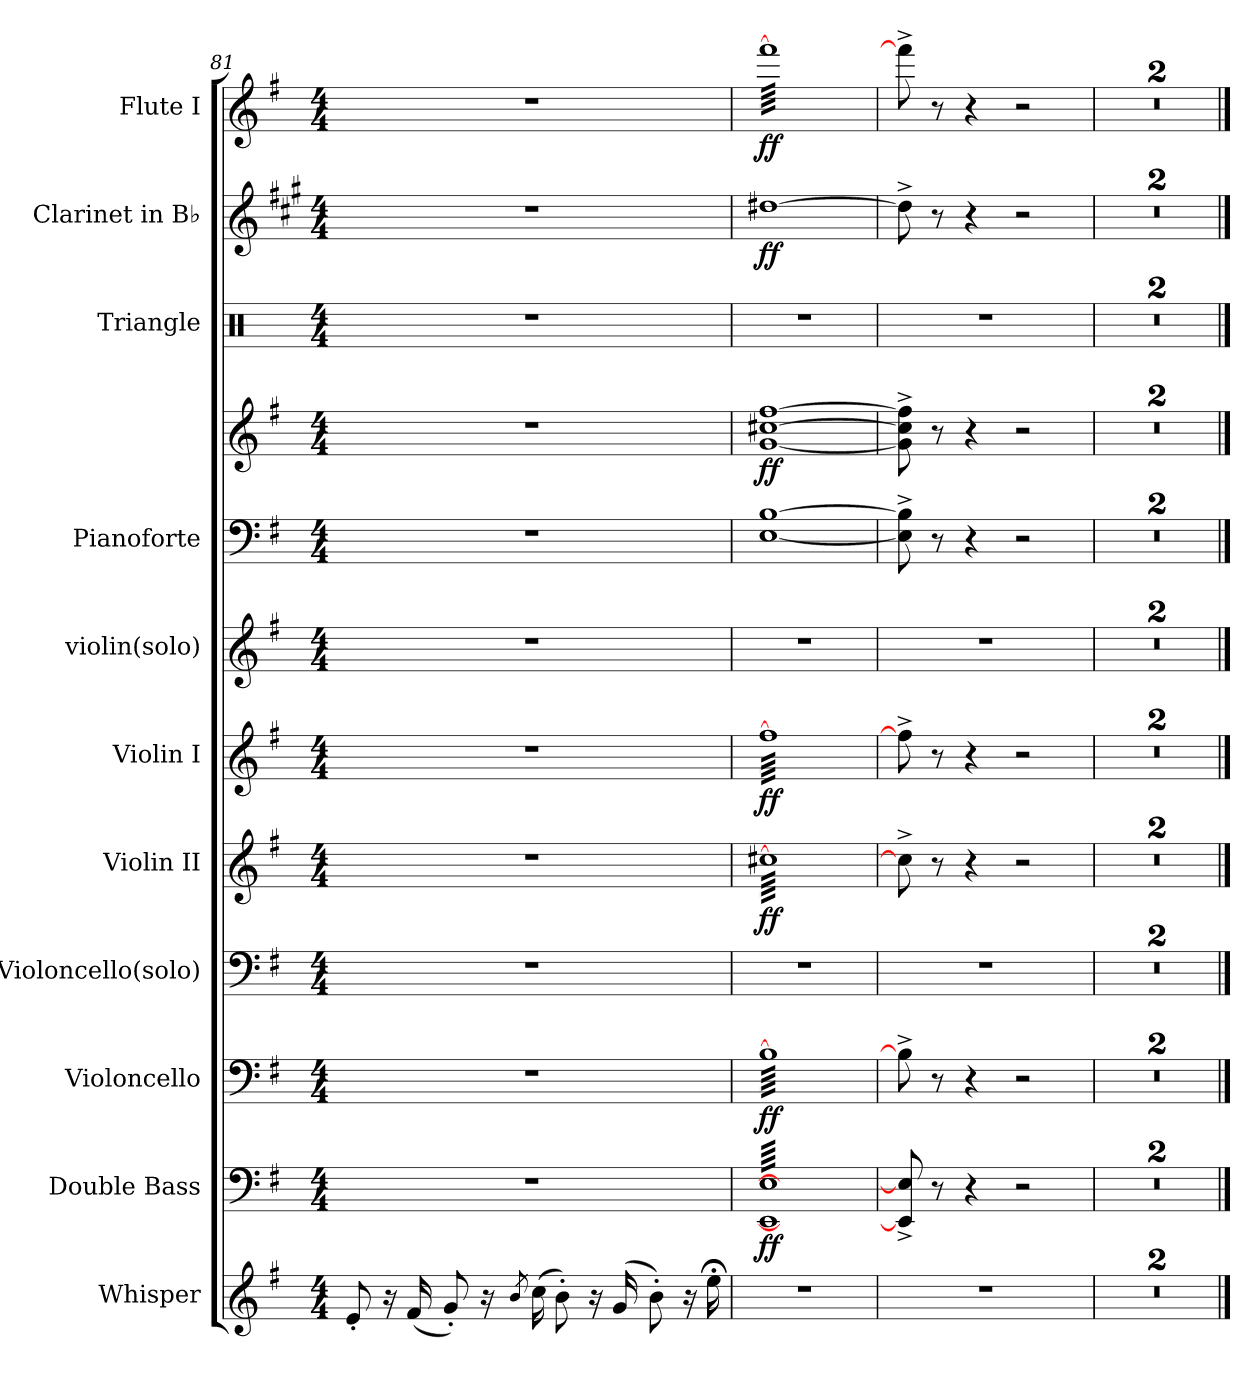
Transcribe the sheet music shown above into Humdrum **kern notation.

**kern	**kern	**dynam	**kern	**dynam	**kern	**kern	**dynam	**kern	**dynam	**kern	**kern	**kern	**dynam	**kern	**kern	**dynam	**kern	**dynam
*part11	*part10	*part10	*part9	*part9	*part8	*part7	*part7	*part6	*part6	*part5	*part4	*part4	*part4	*part3	*part2	*part2	*part1	*part1
*staff12	*staff11	*staff11	*staff10	*staff10	*staff9	*staff8	*staff8	*staff7	*staff7	*staff6	*staff5	*staff4	*staff4/5	*staff3	*staff2	*staff2	*staff1	*staff1
*I"Whisper	*I"Double Bass	*	*I"Violoncello	*	*I"Violoncello(solo)	*I"Violin II	*	*I"Violin I	*	*I"violin(solo)	*I"Pianoforte	*	*	*I"Triangle	*I"Clarinet in B♭	*	*I"Flute I	*
*	*I'Db.	*	*I'Vc	*	*I'Vc(sol)	*I'Vln II.	*	*I'Vln I.	*	*I'Vln.(sol)	*I'Pno.	*	*	*I'Trgl.	*	*	*I'Fl I.	*
*clefG2	*clefF4	*	*clefF4	*	*clefF4	*clefG2	*	*clefG2	*	*clefG2	*clefF4	*clefG2	*	*clefX	*clefG2	*	*clefG2	*
*	*ITrd7c12	*	*	*	*	*	*	*	*	*	*	*	*	*	*ITrd1c2	*	*	*
*k[f#]	*k[f#]	*	*k[f#]	*	*k[f#]	*k[f#]	*	*k[f#]	*	*k[f#]	*k[f#]	*k[f#]	*	*k[]	*k[f#]	*	*k[f#]	*
*M4/4	*M4/4	*	*M4/4	*	*M4/4	*M4/4	*	*M4/4	*	*M4/4	*M4/4	*M4/4	*	*M4/4	*M4/4	*	*M4/4	*
=81	=81	=81	=81	=81	=81	=81	=81	=81	=81	=81	=81	=81	=81	=81	=81	=81	=81	=81
8e'/	1r	.	1r	.	1r	1r	.	1r	.	1r	1r	1r	.	1r	1r	.	1r	.
16r	.	.	.	.	.	.	.	.	.	.	.	.	.	.	.	.	.	.
(16f#/	.	.	.	.	.	.	.	.	.	.	.	.	.	.	.	.	.	.
8g'/)	.	.	.	.	.	.	.	.	.	.	.	.	.	.	.	.	.	.
16r	.	.	.	.	.	.	.	.	.	.	.	.	.	.	.	.	.	.
8qb/	.	.	.	.	.	.	.	.	.	.	.	.	.	.	.	.	.	.
(16cc\	.	.	.	.	.	.	.	.	.	.	.	.	.	.	.	.	.	.
8b'\)	.	.	.	.	.	.	.	.	.	.	.	.	.	.	.	.	.	.
16r	.	.	.	.	.	.	.	.	.	.	.	.	.	.	.	.	.	.
(16g/	.	.	.	.	.	.	.	.	.	.	.	.	.	.	.	.	.	.
8b'\)	.	.	.	.	.	.	.	.	.	.	.	.	.	.	.	.	.	.
16r	.	.	.	.	.	.	.	.	.	.	.	.	.	.	.	.	.	.
16ee;<\	.	.	.	.	.	.	.	.	.	.	.	.	.	.	.	.	.	.
=82	=82	=82	=82	=82	=82	=82	=82	=82	=82	=82	=82	=82	=82	=82	=82	=82	=82	=82
!	!	!LO:DY:b	!	!LO:DY:b	!	!	!LO:DY:b	!	!LO:DY:b	!	!	!	!LO:DY:b	!	!	!LO:DY:b	!	!LO:DY:b
*	*tremolo	*	*	*	*	*	*	*	*	*	*	*	*	*	*	*	*	*
*	*	*	*tremolo	*	*	*	*	*	*	*	*	*	*	*	*	*	*	*
*	*	*	*	*	*	*tremolo	*	*	*	*	*	*	*	*	*	*	*	*
*	*	*	*	*	*	*	*	*tremolo	*	*	*	*	*	*	*	*	*	*
*	*	*	*	*	*	*	*	*	*	*	*	*	*	*	*	*	*tremolo	*
1r	[64EEE [64EELLLL	ff	[64BLLLL	ff	1r	[64cc#XLLLL	ff	[64ff#LLLL	ff	1r	[1E [1B	[1g [1cc#X [1ff#	ff	1r	[1cc#X	ff	[64fff#LLLL	ff
.	64EEE 64EE	.	64B	.	.	64cc#X	.	64ff#	.	.	.	.	.	.	.	.	64fff#	.
.	64EEE 64EE	.	64B	.	.	64cc#X	.	64ff#	.	.	.	.	.	.	.	.	64fff#	.
.	64EEE 64EE	.	64B	.	.	64cc#X	.	64ff#	.	.	.	.	.	.	.	.	64fff#	.
.	64EEE 64EE	.	64B	.	.	64cc#X	.	64ff#	.	.	.	.	.	.	.	.	64fff#	.
.	64EEE 64EE	.	64B	.	.	64cc#X	.	64ff#	.	.	.	.	.	.	.	.	64fff#	.
.	64EEE 64EE	.	64B	.	.	64cc#X	.	64ff#	.	.	.	.	.	.	.	.	64fff#	.
.	64EEE 64EE	.	64B	.	.	64cc#X	.	64ff#	.	.	.	.	.	.	.	.	64fff#	.
.	64EEE 64EE	.	64B	.	.	64cc#X	.	64ff#	.	.	.	.	.	.	.	.	64fff#	.
.	64EEE 64EE	.	64B	.	.	64cc#X	.	64ff#	.	.	.	.	.	.	.	.	64fff#	.
.	64EEE 64EE	.	64B	.	.	64cc#X	.	64ff#	.	.	.	.	.	.	.	.	64fff#	.
.	64EEE 64EE	.	64B	.	.	64cc#X	.	64ff#	.	.	.	.	.	.	.	.	64fff#	.
.	64EEE 64EE	.	64B	.	.	64cc#X	.	64ff#	.	.	.	.	.	.	.	.	64fff#	.
.	64EEE 64EE	.	64B	.	.	64cc#X	.	64ff#	.	.	.	.	.	.	.	.	64fff#	.
.	64EEE 64EE	.	64B	.	.	64cc#X	.	64ff#	.	.	.	.	.	.	.	.	64fff#	.
.	64EEE 64EE	.	64B	.	.	64cc#X	.	64ff#	.	.	.	.	.	.	.	.	64fff#	.
.	64EEE 64EE	.	64B	.	.	64cc#X	.	64ff#	.	.	.	.	.	.	.	.	64fff#	.
.	64EEE 64EE	.	64B	.	.	64cc#X	.	64ff#	.	.	.	.	.	.	.	.	64fff#	.
.	64EEE 64EE	.	64B	.	.	64cc#X	.	64ff#	.	.	.	.	.	.	.	.	64fff#	.
.	64EEE 64EE	.	64B	.	.	64cc#X	.	64ff#	.	.	.	.	.	.	.	.	64fff#	.
.	64EEE 64EE	.	64B	.	.	64cc#X	.	64ff#	.	.	.	.	.	.	.	.	64fff#	.
.	64EEE 64EE	.	64B	.	.	64cc#X	.	64ff#	.	.	.	.	.	.	.	.	64fff#	.
.	64EEE 64EE	.	64B	.	.	64cc#X	.	64ff#	.	.	.	.	.	.	.	.	64fff#	.
.	64EEE 64EE	.	64B	.	.	64cc#X	.	64ff#	.	.	.	.	.	.	.	.	64fff#	.
.	64EEE 64EE	.	64B	.	.	64cc#X	.	64ff#	.	.	.	.	.	.	.	.	64fff#	.
.	64EEE 64EE	.	64B	.	.	64cc#X	.	64ff#	.	.	.	.	.	.	.	.	64fff#	.
.	64EEE 64EE	.	64B	.	.	64cc#X	.	64ff#	.	.	.	.	.	.	.	.	64fff#	.
.	64EEE 64EE	.	64B	.	.	64cc#X	.	64ff#	.	.	.	.	.	.	.	.	64fff#	.
.	64EEE 64EE	.	64B	.	.	64cc#X	.	64ff#	.	.	.	.	.	.	.	.	64fff#	.
.	64EEE 64EE	.	64B	.	.	64cc#X	.	64ff#	.	.	.	.	.	.	.	.	64fff#	.
.	64EEE 64EE	.	64B	.	.	64cc#X	.	64ff#	.	.	.	.	.	.	.	.	64fff#	.
.	64EEE 64EE	.	64B	.	.	64cc#X	.	64ff#	.	.	.	.	.	.	.	.	64fff#	.
.	64EEE 64EE	.	64B	.	.	64cc#X	.	64ff#	.	.	.	.	.	.	.	.	64fff#	.
.	64EEE 64EE	.	64B	.	.	64cc#X	.	64ff#	.	.	.	.	.	.	.	.	64fff#	.
.	64EEE 64EE	.	64B	.	.	64cc#X	.	64ff#	.	.	.	.	.	.	.	.	64fff#	.
.	64EEE 64EE	.	64B	.	.	64cc#X	.	64ff#	.	.	.	.	.	.	.	.	64fff#	.
.	64EEE 64EE	.	64B	.	.	64cc#X	.	64ff#	.	.	.	.	.	.	.	.	64fff#	.
.	64EEE 64EE	.	64B	.	.	64cc#X	.	64ff#	.	.	.	.	.	.	.	.	64fff#	.
.	64EEE 64EE	.	64B	.	.	64cc#X	.	64ff#	.	.	.	.	.	.	.	.	64fff#	.
.	64EEE 64EE	.	64B	.	.	64cc#X	.	64ff#	.	.	.	.	.	.	.	.	64fff#	.
.	64EEE 64EE	.	64B	.	.	64cc#X	.	64ff#	.	.	.	.	.	.	.	.	64fff#	.
.	64EEE 64EE	.	64B	.	.	64cc#X	.	64ff#	.	.	.	.	.	.	.	.	64fff#	.
.	64EEE 64EE	.	64B	.	.	64cc#X	.	64ff#	.	.	.	.	.	.	.	.	64fff#	.
.	64EEE 64EE	.	64B	.	.	64cc#X	.	64ff#	.	.	.	.	.	.	.	.	64fff#	.
.	64EEE 64EE	.	64B	.	.	64cc#X	.	64ff#	.	.	.	.	.	.	.	.	64fff#	.
.	64EEE 64EE	.	64B	.	.	64cc#X	.	64ff#	.	.	.	.	.	.	.	.	64fff#	.
.	64EEE 64EE	.	64B	.	.	64cc#X	.	64ff#	.	.	.	.	.	.	.	.	64fff#	.
.	64EEE 64EE	.	64B	.	.	64cc#X	.	64ff#	.	.	.	.	.	.	.	.	64fff#	.
.	64EEE 64EE	.	64B	.	.	64cc#X	.	64ff#	.	.	.	.	.	.	.	.	64fff#	.
.	64EEE 64EE	.	64B	.	.	64cc#X	.	64ff#	.	.	.	.	.	.	.	.	64fff#	.
.	64EEE 64EE	.	64B	.	.	64cc#X	.	64ff#	.	.	.	.	.	.	.	.	64fff#	.
.	64EEE 64EE	.	64B	.	.	64cc#X	.	64ff#	.	.	.	.	.	.	.	.	64fff#	.
.	64EEE 64EE	.	64B	.	.	64cc#X	.	64ff#	.	.	.	.	.	.	.	.	64fff#	.
.	64EEE 64EE	.	64B	.	.	64cc#X	.	64ff#	.	.	.	.	.	.	.	.	64fff#	.
.	64EEE 64EE	.	64B	.	.	64cc#X	.	64ff#	.	.	.	.	.	.	.	.	64fff#	.
.	64EEE 64EE	.	64B	.	.	64cc#X	.	64ff#	.	.	.	.	.	.	.	.	64fff#	.
.	64EEE 64EE	.	64B	.	.	64cc#X	.	64ff#	.	.	.	.	.	.	.	.	64fff#	.
.	64EEE 64EE	.	64B	.	.	64cc#X	.	64ff#	.	.	.	.	.	.	.	.	64fff#	.
.	64EEE 64EE	.	64B	.	.	64cc#X	.	64ff#	.	.	.	.	.	.	.	.	64fff#	.
.	64EEE 64EE	.	64B	.	.	64cc#X	.	64ff#	.	.	.	.	.	.	.	.	64fff#	.
.	64EEE 64EE	.	64B	.	.	64cc#X	.	64ff#	.	.	.	.	.	.	.	.	64fff#	.
.	64EEE 64EE	.	64B	.	.	64cc#X	.	64ff#	.	.	.	.	.	.	.	.	64fff#	.
.	64EEE 64EE	.	64B	.	.	64cc#X	.	64ff#	.	.	.	.	.	.	.	.	64fff#	.
.	64EEE 64EEJJJJ	.	64BJJJJ	.	.	64cc#XJJJJ	.	64ff#JJJJ	.	.	.	.	.	.	.	.	64fff#JJJJ	.
*	*	*	*	*	*	*	*	*	*	*	*	*	*	*	*	*	*Xtremolo	*
*	*	*	*	*	*	*	*	*Xtremolo	*	*	*	*	*	*	*	*	*	*
*	*	*	*	*	*	*Xtremolo	*	*	*	*	*	*	*	*	*	*	*	*
*	*	*	*Xtremolo	*	*	*	*	*	*	*	*	*	*	*	*	*	*	*
*	*Xtremolo	*	*	*	*	*	*	*	*	*	*	*	*	*	*	*	*	*
=83	=83	=83	=83	=83	=83	=83	=83	=83	=83	=83	=83	=83	=83	=83	=83	=83	=83	=83
1r	8EEE/]^ 8EE/]^	.	8B^\]	.	1r	8cc#^\]	.	8ff#^\]	.	1r	8E\]^ 8B\]^	8g\]^ 8cc#\]^ 8ff#\]^	.	1r	8cc#^\]	.	8fff#^\]	.
.	8r	.	8r	.	.	8r	.	8r	.	.	8r	8r	.	.	8r	.	8r	.
.	4r	.	4r	.	.	4r	.	4r	.	.	4r	4r	.	.	4r	.	4r	.
.	2r	.	2r	.	.	2r	.	2r	.	.	2r	2r	.	.	2r	.	2r	.
=84	=84	=84	=84	=84	=84	=84	=84	=84	=84	=84	=84	=84	=84	=84	=84	=84	=84	=84
1r	1r	.	1r	.	1r	1r	.	1r	.	1r	1r	1r	.	1r	1r	.	1r	.
=85	=85	=85	=85	=85	=85	=85	=85	=85	=85	=85	=85	=85	=85	=85	=85	=85	=85	=85
1r	1r	.	1r	.	1r	1r	.	1r	.	1r	1r	1r	.	1r	1r	.	1r	.
==	==	==	==	==	==	==	==	==	==	==	==	==	==	==	==	==	==	==
*-	*-	*-	*-	*-	*-	*-	*-	*-	*-	*-	*-	*-	*-	*-	*-	*-	*-	*-
